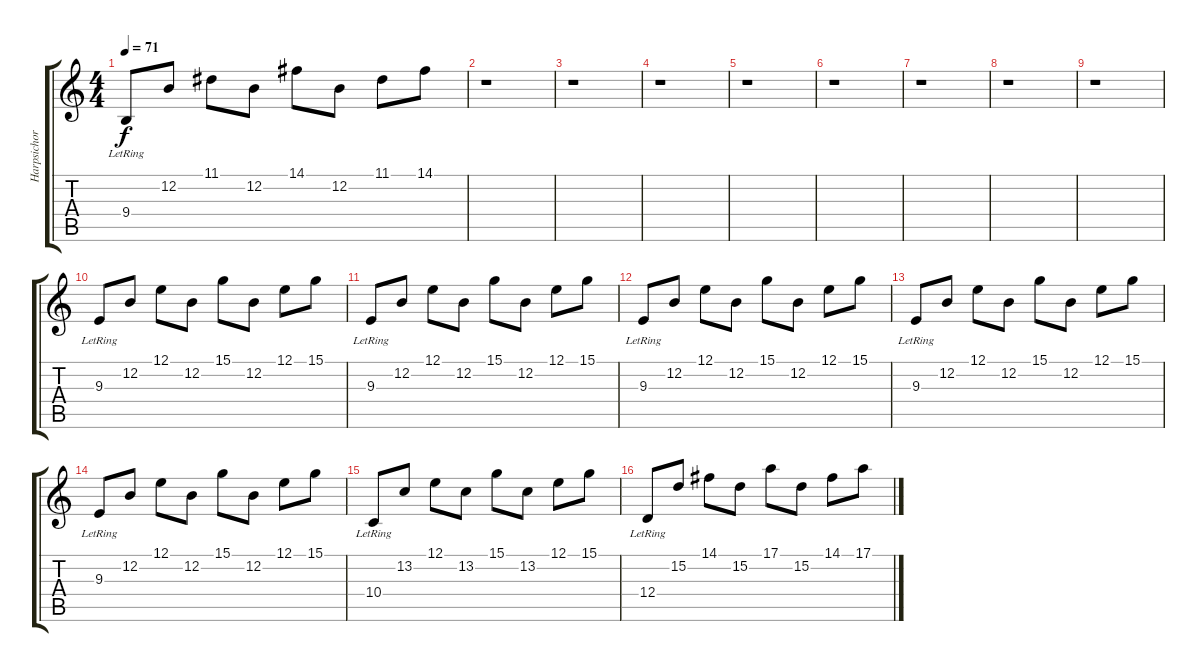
\track ("Harpsichord" "Harpsichor") {instrument harpsichord}
\staff {score tabs}
\tuning (E4 B3 G3 D3 A2 E2) {hide}
\ts (4 4)
\tempo 71
\clef g2
\ks c
9.4{lr}.8{dy f} 12.2.8 11.1.8 12.2.8 14.1.8 12.2.8 11.1.8 14.1.8 |
r.1 |
r.1 |
r.1 |
r.1 |
r.1 |
r.1 |
r.1 |
r.1 |
9.3{lr}.8 12.2.8 12.1.8 12.2.8 15.1.8 12.2.8 12.1.8 15.1.8 |
9.3{lr}.8 12.2.8 12.1.8 12.2.8 15.1.8 12.2.8 12.1.8 15.1.8 |
9.3{lr}.8 12.2.8 12.1.8 12.2.8 15.1.8 12.2.8 12.1.8 15.1.8 |
9.3{lr}.8 12.2.8 12.1.8 12.2.8 15.1.8 12.2.8 12.1.8 15.1.8 |
9.3{lr}.8 12.2.8 12.1.8 12.2.8 15.1.8 12.2.8 12.1.8 15.1.8 |
10.4{lr}.8 13.2.8 12.1.8 13.2.8 15.1.8 13.2.8 12.1.8 15.1.8 |
12.4{lr}.8 15.2.8 14.1.8 15.2.8 17.1.8 15.2.8 14.1.8 17.1.8
